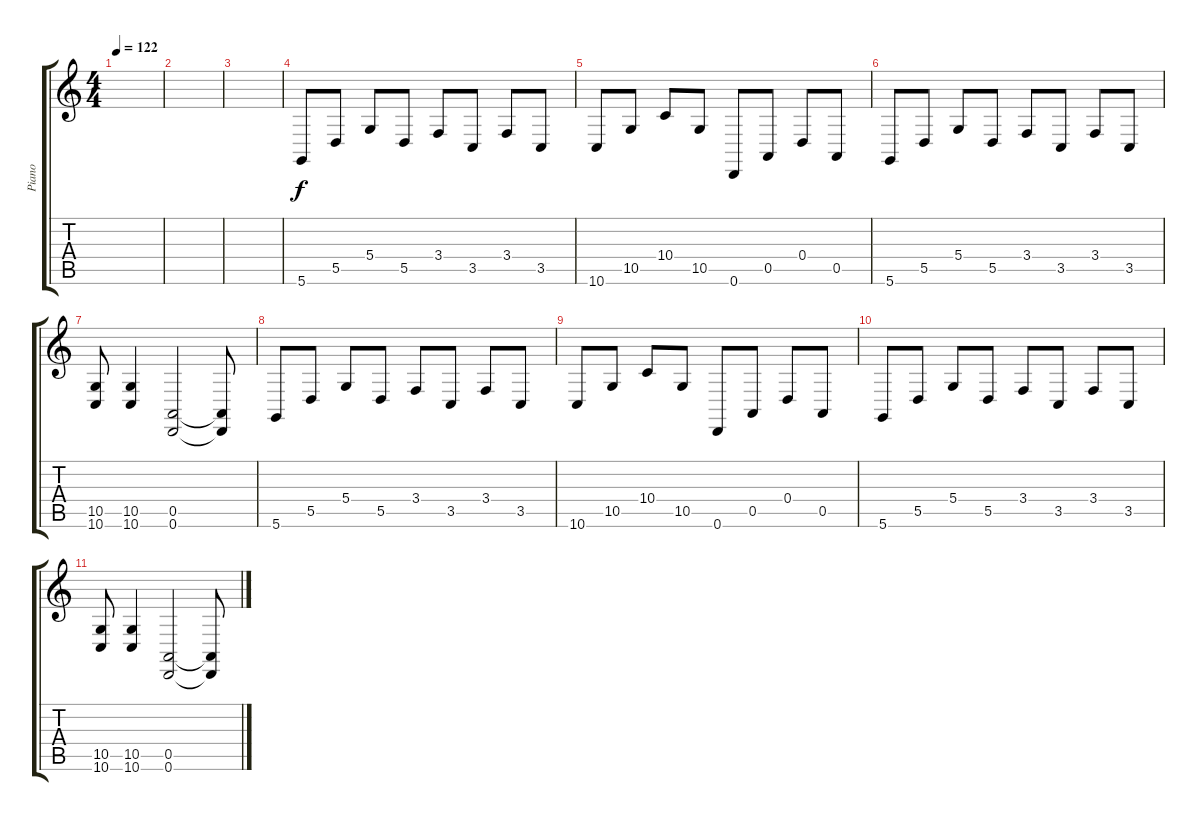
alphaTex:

\track ("Piano" "Piano") {instrument electricgrandpiano}
\staff {score tabs}
\tuning (E4 B3 G3 D3 A2 D2) {hide}
\ts (4 4)
\tempo 122
\clef g2
\ks c
|
|
|
5.6.8 5.5.8 5.4.8 5.5.8 3.4.8 3.5.8 3.4.8 3.5.8 |
10.6.8 10.5.8 10.4.8 10.5.8 0.6.8 0.5.8 0.4.8 0.5.8 |
5.6.8 5.5.8 5.4.8 5.5.8 3.4.8 3.5.8 3.4.8 3.5.8 |
(10.5 10.6).8 (10.5 10.6).4 (0.5 0.6).2 (0.5{t} 0.6{t}).8 |
5.6.8 5.5.8 5.4.8 5.5.8 3.4.8 3.5.8 3.4.8 3.5.8 |
10.6.8 10.5.8 10.4.8 10.5.8 0.6.8 0.5.8 0.4.8 0.5.8 |
5.6.8 5.5.8 5.4.8 5.5.8 3.4.8 3.5.8 3.4.8 3.5.8 |
(10.5 10.6).8 (10.5 10.6).4 (0.5 0.6).2 (0.5{t} 0.6{t}).8
